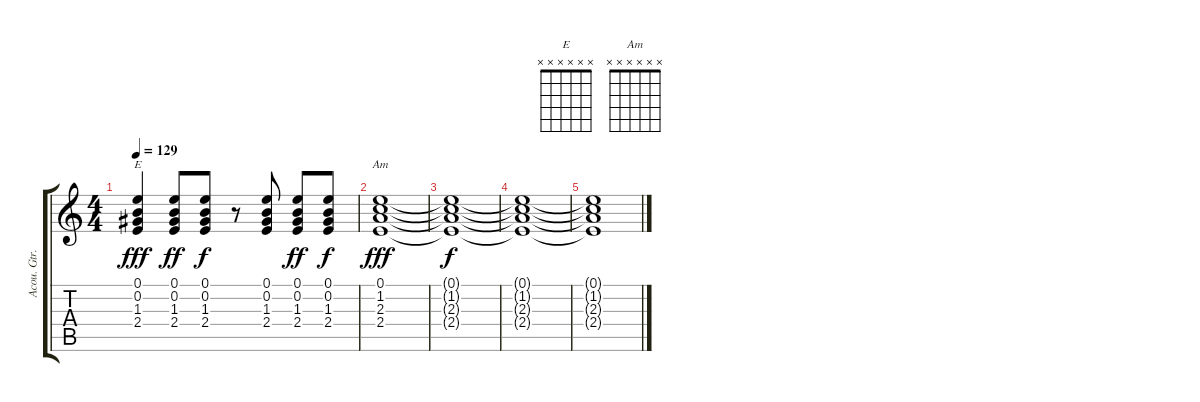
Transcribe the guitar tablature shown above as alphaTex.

\track ("Acou. Gtr." "Acou. Gtr.") {instrument acousticguitarsteel}
\staff {score tabs}
\tuning (E4 B3 G3 D3 A2 E2) {hide}
\chord ("E" x x x x x x) {firstfret 0}
\chord ("Am" x x x x x x) {firstfret 0}
\ts (4 4)
\tempo 129
\clef g2
\ks c
(0.1 0.2 1.3 2.4).4{ch "E" dy fff} (0.1 0.2 1.3 2.4).8{dy ff} (0.1 0.2 1.3 2.4).8{dy f} r.8 (0.1 0.2 1.3 2.4).8 (0.1 0.2 1.3 2.4).8{dy ff} (0.1 0.2 1.3 2.4).8{dy f} |
(0.1 1.2 2.3 2.4).1{ch "Am" dy fff} |
(0.1{t} 1.2{t} 2.3{t} 2.4{t}).1{dy f} |
(0.1{t} 1.2{t} 2.3{t} 2.4{t}).1 |
(0.1{t} 1.2{t} 2.3{t} 2.4{t}).1
